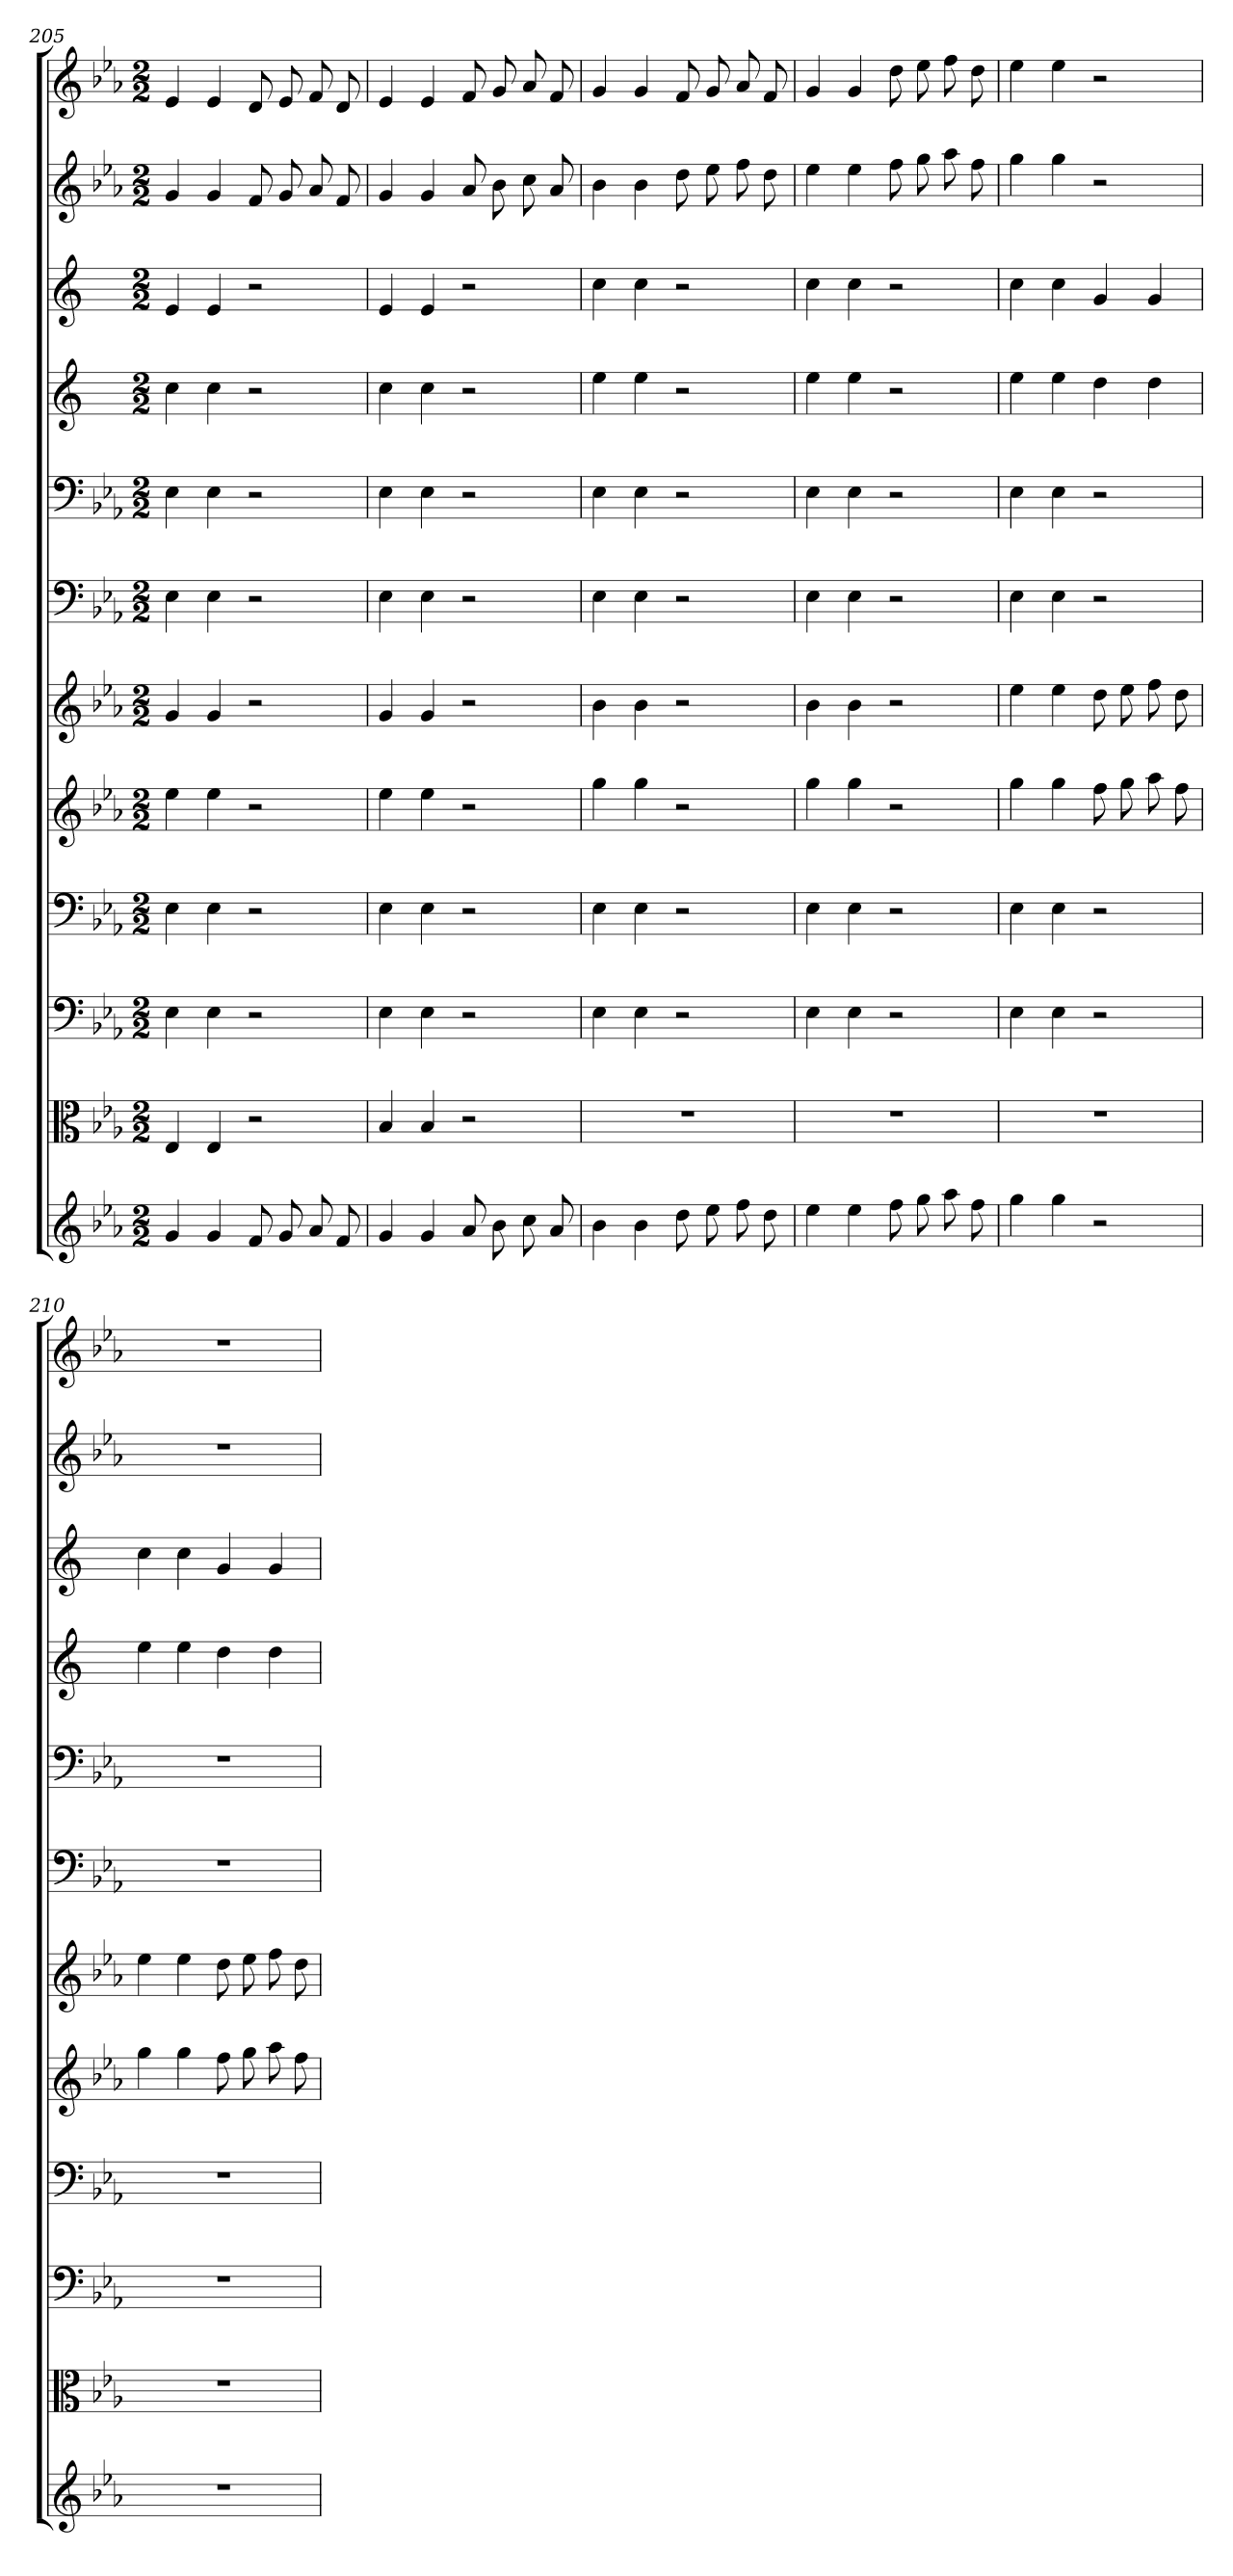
**kern	**kern	**kern	**kern	**kern	**kern	**kern	**kern	**kern	**kern	**kern	**kern
*part12	*part11	*part10	*part9	*part8	*part7	*part6	*part5	*part4	*part3	*part2	*part1
*staff12	*staff11	*staff10	*staff9	*staff8	*staff7	*staff6	*staff5	*staff4	*staff3	*staff2	*staff1
*	*clefC3	*clefF4	*clefF4	*	*	*clefF4	*clefF4	*	*	*	*
*k[b-e-a-]	*k[b-e-a-]	*k[b-e-a-]	*k[b-e-a-]	*k[b-e-a-]	*k[b-e-a-]	*k[b-e-a-]	*k[b-e-a-]	*k[]	*k[]	*k[b-e-a-]	*k[b-e-a-]
*E-:	*E-:	*E-:	*E-:	*E-:	*E-:	*E-:	*E-:	*	*	*E-:	*E-:
*M2/2	*M2/2	*M2/2	*M2/2	*M2/2	*M2/2	*M2/2	*M2/2	*M2/2	*M2/2	*M2/2	*M2/2
=205	=205	=205	=205	=205	=205	=205	=205	=205	=205	=205	=205
4g	4E-	4E-	4E-	4ee-	4g	4E-	4E-	4cc	4e	4g	4e-
4g	4E-	4E-	4E-	4ee-	4g	4E-	4E-	4cc	4e	4g	4e-
8f	2r	2r	2r	2r	2r	2r	2r	2r	2r	8f	8d
8g	.	.	.	.	.	.	.	.	.	8g	8e-
8a-	.	.	.	.	.	.	.	.	.	8a-	8f
8f	.	.	.	.	.	.	.	.	.	8f	8d
=206	=206	=206	=206	=206	=206	=206	=206	=206	=206	=206	=206
4g	4B-	4E-	4E-	4ee-	4g	4E-	4E-	4cc	4e	4g	4e-
4g	4B-	4E-	4E-	4ee-	4g	4E-	4E-	4cc	4e	4g	4e-
8a-	2r	2r	2r	2r	2r	2r	2r	2r	2r	8a-	8f
8b-	.	.	.	.	.	.	.	.	.	8b-	8g
8cc	.	.	.	.	.	.	.	.	.	8cc	8a-
8a-	.	.	.	.	.	.	.	.	.	8a-	8f
=207	=207	=207	=207	=207	=207	=207	=207	=207	=207	=207	=207
4b-	1r	4E-	4E-	4gg	4b-	4E-	4E-	4ee	4cc	4b-	4g
4b-	.	4E-	4E-	4gg	4b-	4E-	4E-	4ee	4cc	4b-	4g
8dd	.	2r	2r	2r	2r	2r	2r	2r	2r	8dd	8f
8ee-	.	.	.	.	.	.	.	.	.	8ee-	8g
8ff	.	.	.	.	.	.	.	.	.	8ff	8a-
8dd	.	.	.	.	.	.	.	.	.	8dd	8f
=208	=208	=208	=208	=208	=208	=208	=208	=208	=208	=208	=208
4ee-	1r	4E-	4E-	4gg	4b-	4E-	4E-	4ee	4cc	4ee-	4g
4ee-	.	4E-	4E-	4gg	4b-	4E-	4E-	4ee	4cc	4ee-	4g
8ff	.	2r	2r	2r	2r	2r	2r	2r	2r	8ff	8dd
8gg	.	.	.	.	.	.	.	.	.	8gg	8ee-
8aa-	.	.	.	.	.	.	.	.	.	8aa-	8ff
8ff	.	.	.	.	.	.	.	.	.	8ff	8dd
=209	=209	=209	=209	=209	=209	=209	=209	=209	=209	=209	=209
4gg	1r	4E-	4E-	4gg	4ee-	4E-	4E-	4ee	4cc	4gg	4ee-
4gg	.	4E-	4E-	4gg	4ee-	4E-	4E-	4ee	4cc	4gg	4ee-
2r	.	2r	2r	8ff	8dd	2r	2r	4dd	4g	2r	2r
.	.	.	.	8gg	8ee-	.	.	.	.	.	.
.	.	.	.	8aa-	8ff	.	.	4dd	4g	.	.
.	.	.	.	8ff	8dd	.	.	.	.	.	.
=210	=210	=210	=210	=210	=210	=210	=210	=210	=210	=210	=210
1r	1r	1r	1r	4gg	4ee-	1r	1r	4ee	4cc	1r	1r
.	.	.	.	4gg	4ee-	.	.	4ee	4cc	.	.
.	.	.	.	8ff	8dd	.	.	4dd	4g	.	.
.	.	.	.	8gg	8ee-	.	.	.	.	.	.
.	.	.	.	8aa-	8ff	.	.	4dd	4g	.	.
.	.	.	.	8ff	8dd	.	.	.	.	.	.
=	=	=	=	=	=	=	=	=	=	=	=
*-	*-	*-	*-	*-	*-	*-	*-	*-	*-	*-	*-
